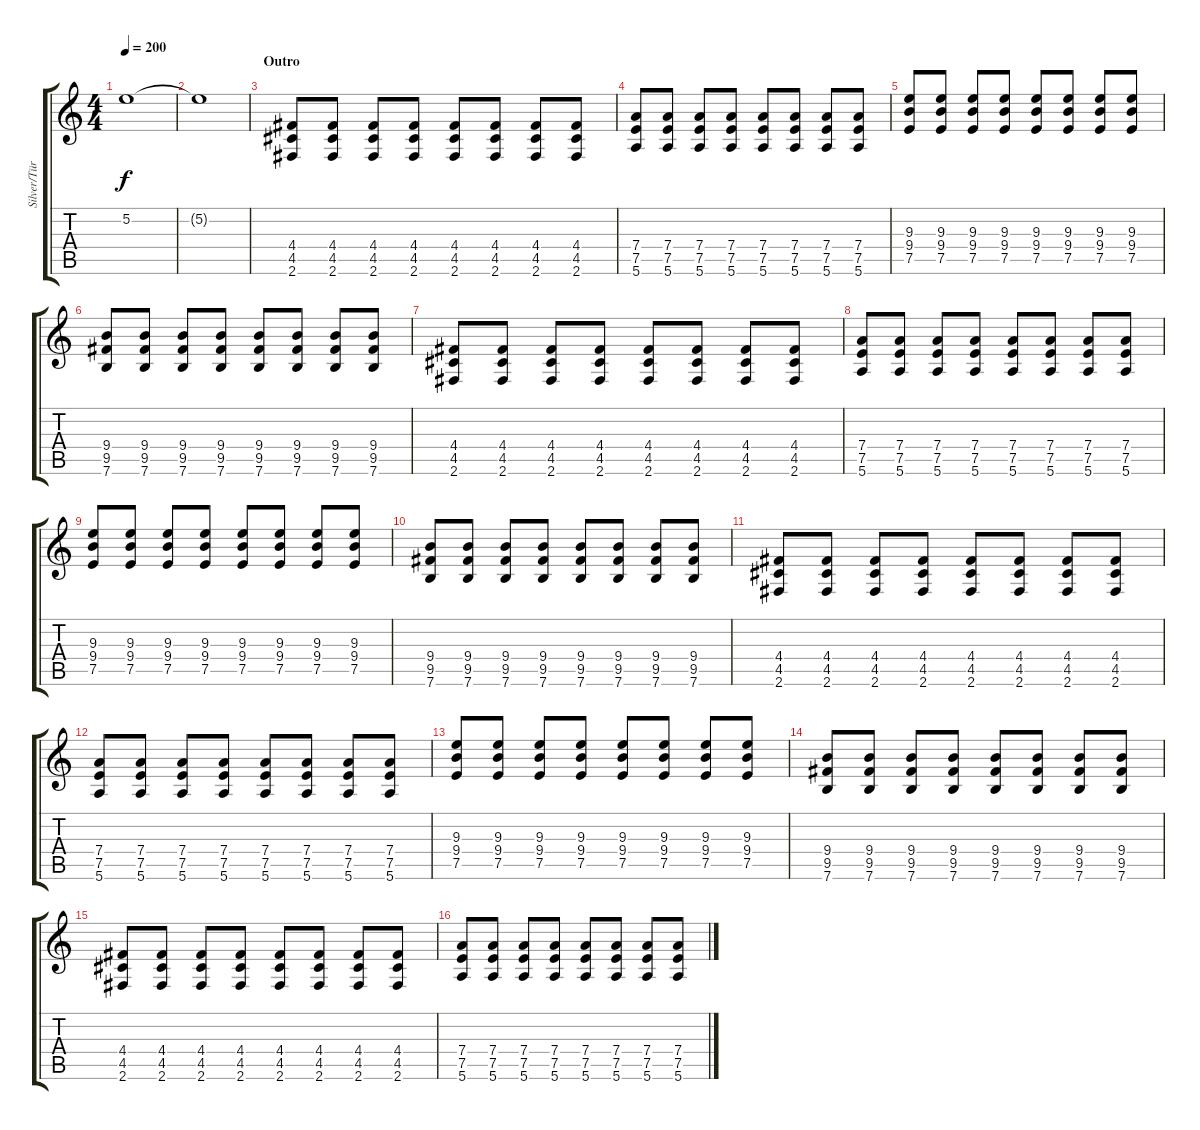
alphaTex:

\track ("Silver/Türk" "Silver/Tür") {instrument electricguitarclean}
\staff {score tabs}
\tuning (E4 B3 G3 D3 A2 E2) {hide}
\ts (4 4)
\tempo 200
\clef g2
\ks c
5.2{t}.1{dy f} |
5.2{t}.1 |
\section ("" "Outro")
(4.4 4.5 2.6).8 (4.4 4.5 2.6).8 (4.4 4.5 2.6).8 (4.4 4.5 2.6).8 (4.4 4.5 2.6).8 (4.4 4.5 2.6).8 (4.4 4.5 2.6).8 (4.4 4.5 2.6).8 |
(7.4 7.5 5.6).8 (7.4 7.5 5.6).8 (7.4 7.5 5.6).8 (7.4 7.5 5.6).8 (7.4 7.5 5.6).8 (7.4 7.5 5.6).8 (7.4 7.5 5.6).8 (7.4 7.5 5.6).8 |
(9.3 9.4 7.5).8 (9.3 9.4 7.5).8 (9.3 9.4 7.5).8 (9.3 9.4 7.5).8 (9.3 9.4 7.5).8 (9.3 9.4 7.5).8 (9.3 9.4 7.5).8 (9.3 9.4 7.5).8 |
(9.4 9.5 7.6).8 (9.4 9.5 7.6).8 (9.4 9.5 7.6).8 (9.4 9.5 7.6).8 (9.4 9.5 7.6).8 (9.4 9.5 7.6).8 (9.4 9.5 7.6).8 (9.4 9.5 7.6).8 |
(4.4 4.5 2.6).8 (4.4 4.5 2.6).8 (4.4 4.5 2.6).8 (4.4 4.5 2.6).8 (4.4 4.5 2.6).8 (4.4 4.5 2.6).8 (4.4 4.5 2.6).8 (4.4 4.5 2.6).8 |
(7.4 7.5 5.6).8 (7.4 7.5 5.6).8 (7.4 7.5 5.6).8 (7.4 7.5 5.6).8 (7.4 7.5 5.6).8 (7.4 7.5 5.6).8 (7.4 7.5 5.6).8 (7.4 7.5 5.6).8 |
(9.3 9.4 7.5).8 (9.3 9.4 7.5).8 (9.3 9.4 7.5).8 (9.3 9.4 7.5).8 (9.3 9.4 7.5).8 (9.3 9.4 7.5).8 (9.3 9.4 7.5).8 (9.3 9.4 7.5).8 |
(9.4 9.5 7.6).8 (9.4 9.5 7.6).8 (9.4 9.5 7.6).8 (9.4 9.5 7.6).8 (9.4 9.5 7.6).8 (9.4 9.5 7.6).8 (9.4 9.5 7.6).8 (9.4 9.5 7.6).8 |
(4.4 4.5 2.6).8 (4.4 4.5 2.6).8 (4.4 4.5 2.6).8 (4.4 4.5 2.6).8 (4.4 4.5 2.6).8 (4.4 4.5 2.6).8 (4.4 4.5 2.6).8 (4.4 4.5 2.6).8 |
(7.4 7.5 5.6).8 (7.4 7.5 5.6).8 (7.4 7.5 5.6).8 (7.4 7.5 5.6).8 (7.4 7.5 5.6).8 (7.4 7.5 5.6).8 (7.4 7.5 5.6).8 (7.4 7.5 5.6).8 |
(9.3 9.4 7.5).8 (9.3 9.4 7.5).8 (9.3 9.4 7.5).8 (9.3 9.4 7.5).8 (9.3 9.4 7.5).8 (9.3 9.4 7.5).8 (9.3 9.4 7.5).8 (9.3 9.4 7.5).8 |
(9.4 9.5 7.6).8 (9.4 9.5 7.6).8 (9.4 9.5 7.6).8 (9.4 9.5 7.6).8 (9.4 9.5 7.6).8 (9.4 9.5 7.6).8 (9.4 9.5 7.6).8 (9.4 9.5 7.6).8 |
(4.4 4.5 2.6).8 (4.4 4.5 2.6).8 (4.4 4.5 2.6).8 (4.4 4.5 2.6).8 (4.4 4.5 2.6).8 (4.4 4.5 2.6).8 (4.4 4.5 2.6).8 (4.4 4.5 2.6).8 |
(7.4 7.5 5.6).8 (7.4 7.5 5.6).8 (7.4 7.5 5.6).8 (7.4 7.5 5.6).8 (7.4 7.5 5.6).8 (7.4 7.5 5.6).8 (7.4 7.5 5.6).8 (7.4 7.5 5.6).8
